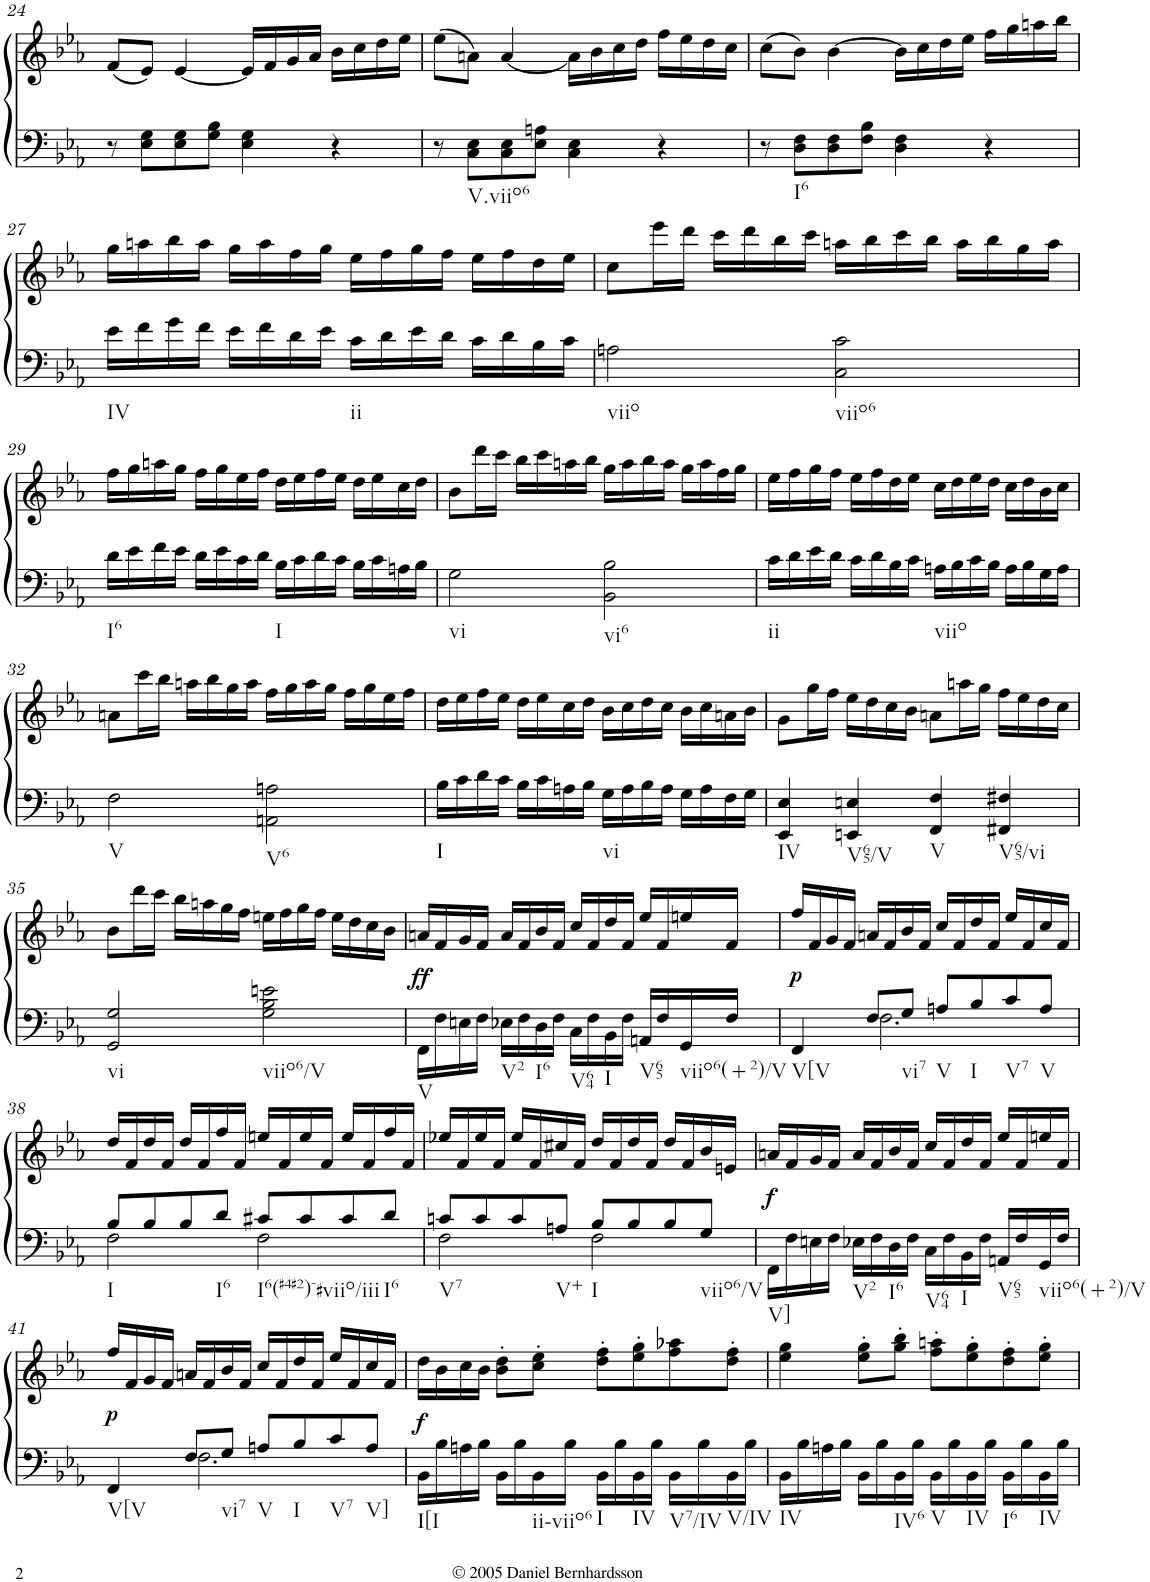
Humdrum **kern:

**kern	**kern	**dynam
*part1	*part1	*part1
*staff2	*staff1	*staff1/2
*I"Piano	*	*
*I'Pno.	*	*
!!LO:PB:g=z
*clefF4	*clefG2	*
*k[b-e-a-]	*k[b-e-a-]	*
*E-:	*E-:	*
*M4/4	*M4/4	*
*met(c)	*met(c)	*
=24	=24	=24
8r	(8f/L	.
8E-\ 8G\L	8e-/J)	.
8E-\ 8G\	[<4e-/	.
8G\ 8B-\J	.	.
4E-\ 4G\	16e-/LL]	.
.	16f/	.
.	16g/	.
.	16a-/JJ	.
4r	16b-\LL	.
.	16cc\	.
.	16dd\	.
.	16ee-\JJ	.
=25	=25	=25
8r	(8ee-\L	.
!LO:TX:b:t=V.viio6	!	!
8C\ 8E-\L	8an\J)	.
8C\ 8E-\	[<4a/	.
8E-\ 8An\J	.	.
4C\ 4E-\	16a\LL]	.
.	16b-\	.
.	16cc\	.
.	16dd\JJ	.
4r	16ff\LL	.
.	16ee-\	.
.	16dd\	.
.	16cc\JJ	.
=26	=26	=26
8r	(8cc\L	.
!LO:TX:b:t=I6	!	!
8D\ 8F\L	8b-\J)	.
8D\ 8F\	[>4b-\	.
8F\ 8B-\J	.	.
4D\ 4F\	16b-\LL]	.
.	16cc\	.
.	16dd\	.
.	16ee-\JJ	.
4r	16ff\LL	.
.	16gg\	.
.	16aan\	.
.	16bb-\JJ	.
!!LO:LB:g=z
=27	=27	=27
!LO:TX:b:t=IV	!	!
16e-\LL	16gg\LL	.
16f\	16aan\	.
16g\	16bb-\	.
16f\JJ	16aa\JJ	.
16e-\LL	16gg\LL	.
16f\	16aa\	.
16d\	16ff\	.
16e-\JJ	16gg\JJ	.
!LO:TX:b:t=ii	!	!
16c\LL	16ee-\LL	.
16d\	16ff\	.
16e-\	16gg\	.
16d\JJ	16ff\JJ	.
16c\LL	16ee-\LL	.
16d\	16ff\	.
16B-\	16dd\	.
16c\JJ	16ee-\JJ	.
=28	=28	=28
!LO:TX:b:t=viio	!	!
2An\	8cc\L	.
.	16eee-\L	.
.	16ddd\JJ	.
.	16ccc\LL	.
.	16ddd\	.
.	16bb-\	.
.	16ccc\JJ	.
!LO:TX:b:t=viio6	!	!
2C\ 2c\	16aan\LL	.
.	16bb-\	.
.	16ccc\	.
.	16bb-\JJ	.
.	16aa\LL	.
.	16bb-\	.
.	16gg\	.
.	16aa\JJ	.
!!LO:LB:g=z
=29	=29	=29
!LO:TX:b:t=I6	!	!
16d\LL	16ff\LL	.
16e-\	16gg\	.
16f\	16aan\	.
16e-\JJ	16gg\JJ	.
16d\LL	16ff\LL	.
16e-\	16gg\	.
16c\	16ee-\	.
16d\JJ	16ff\JJ	.
!LO:TX:b:t=I	!	!
16B-\LL	16dd\LL	.
16c\	16ee-\	.
16d\	16ff\	.
16c\JJ	16ee-\JJ	.
16B-\LL	16dd\LL	.
16c\	16ee-\	.
16An\	16cc\	.
16B-\JJ	16dd\JJ	.
=30	=30	=30
!LO:TX:b:t=vi	!	!
2G\	8b-\L	.
.	16ddd\L	.
.	16ccc\JJ	.
.	16bb-\LL	.
.	16ccc\	.
.	16aan\	.
.	16bb-\JJ	.
!LO:TX:b:t=vi6	!	!
2BB-\ 2B-\	16gg\LL	.
.	16aa\	.
.	16bb-\	.
.	16aa\JJ	.
.	16gg\LL	.
.	16aa\	.
.	16ff\	.
.	16gg\JJ	.
=31	=31	=31
!LO:TX:b:t=ii	!	!
16c\LL	16ee-\LL	.
16d\	16ff\	.
16e-\	16gg\	.
16d\JJ	16ff\JJ	.
16c\LL	16ee-\LL	.
16d\	16ff\	.
16B-\	16dd\	.
16c\JJ	16ee-\JJ	.
!LO:TX:b:t=viio	!	!
16An\LL	16cc\LL	.
16B-\	16dd\	.
16c\	16ee-\	.
16B-\JJ	16dd\JJ	.
16A\LL	16cc\LL	.
16B-\	16dd\	.
16G\	16b-\	.
16A\JJ	16cc\JJ	.
!!LO:LB:g=z
=32	=32	=32
!LO:TX:b:t=V	!	!
2F\	8an\L	.
.	16ccc\L	.
.	16bb-\JJ	.
.	16aan\LL	.
.	16bb-\	.
.	16gg\	.
.	16aa\JJ	.
!LO:TX:b:t=V6	!	!
2AAn\ 2An\	16ff\LL	.
.	16gg\	.
.	16aa\	.
.	16gg\JJ	.
.	16ff\LL	.
.	16gg\	.
.	16ee-\	.
.	16ff\JJ	.
=33	=33	=33
!LO:TX:b:t=I	!	!
16B-\LL	16dd\LL	.
16c\	16ee-\	.
16d\	16ff\	.
16c\JJ	16ee-\JJ	.
16B-\LL	16dd\LL	.
16c\	16ee-\	.
16An\	16cc\	.
16B-\JJ	16dd\JJ	.
!LO:TX:b:t=vi	!	!
16G\LL	16b-\LL	.
16A\	16cc\	.
16B-\	16dd\	.
16A\JJ	16cc\JJ	.
16G\LL	16b-\LL	.
16A\	16cc\	.
16F\	16an\	.
16G\JJ	16b-\JJ	.
=34	=34	=34
!LO:TX:b:t=IV	!	!
4EE-/ 4E-/	8g\L	.
.	16gg\L	.
.	16ff\JJ	.
!LO:TX:b:t=V65/V	!	!
4EEn/ 4En/	16ee-\LL	.
.	16dd\	.
.	16cc\	.
.	16b-\JJ	.
!LO:TX:b:t=V	!	!
4FF/ 4F/	8an\L	.
.	16aan\L	.
.	16gg\JJ	.
!LO:TX:b:t=V65/vi	!	!
4FF#X/ 4F#X/	16ff\LL	.
.	16ee-\	.
.	16dd\	.
.	16cc\JJ	.
!!LO:LB:g=z
=35	=35	=35
!LO:TX:b:t=vi	!	!
2GG/ 2G/	8b-\L	.
.	16ddd\L	.
.	16ccc\JJ	.
.	16bb-\LL	.
.	16aan\	.
.	16gg\	.
.	16ff\JJ	.
!LO:TX:b:t=viio6/V	!	!
2G\ 2B-\ 2en\	16een\LL	.
.	16ff\	.
.	16gg\	.
.	16ff\JJ	.
.	16ee\LL	.
.	16dd\	.
.	16cc\	.
.	16b-\JJ	.
=36	=36	=36
!LO:TX:b:t=V	!	!
!	!	!LO:DY:b
16FF\LL	16an/LL	ff
16F\	16f/	.
16En\	16g/	.
16F\JJ	16f/JJ	.
!LO:TX:b:t=V2	!	!
16E-X\LL	16a/LL	.
16F\	16f/	.
!LO:TX:b:t=I6	!	!
16D\	16b-/	.
16F\JJ	16f/JJ	.
!LO:TX:b:t=V64	!	!
16C\LL	16cc/LL	.
16F\	16f/	.
!LO:TX:b:t=I	!	!
16BB-\	16dd/	.
16F\JJ	16f/JJ	.
!LO:TX:b:t=V65	!	!
16AAn/LL	16ee-/LL	.
16F/	16f/	.
!LO:TX:b:t=viio6(+2)/V	!	!
16GG/	16een/	.
16F/JJ	16f/JJ	.
=37	=37	=37
*^	*	*
!LO:TX:b:t=V[V	!	!	!
!	!	!	!LO:DY:b
4FF/	4ryy	16ff/LL	p
.	.	16f/	.
.	.	16g/	.
.	.	16f/JJ	.
8F/L	2.F\	16an/LL	.
.	.	16f/	.
!LO:TX:b:t=vi7	!	!	!
8G/J	.	16b-/	.
.	.	16f/JJ	.
!LO:TX:b:t=V	!	!	!
8An/L	.	16cc/LL	.
.	.	16f/	.
!LO:TX:b:t=I	!	!	!
8B-/	.	16dd/	.
.	.	16f/JJ	.
!LO:TX:b:t=V7	!	!	!
8c/	.	16ee-/LL	.
.	.	16f/	.
!LO:TX:b:t=V	!	!	!
8A/J	.	16cc/	.
.	.	16f/JJ	.
!!LO:LB:g=z
=38	=38	=38	=38
!LO:TX:b:t=I	!	!	!
8B-/L	2F\	16dd/LL	.
.	.	16f/	.
8B-/	.	16dd/	.
.	.	16f/JJ	.
8B-/	.	16dd/LL	.
.	.	16f/	.
!LO:TX:b:t=I6	!	!	!
8d/J	.	16ff/	.
.	.	16f/JJ	.
!LO:TX:b:t=I6(#4#2)-#viio/iii	!	!	!
8c#X/L	2F\	16een/LL	.
.	.	16f/	.
8c#/	.	16ee/	.
.	.	16f/JJ	.
8c#/	.	16ee/LL	.
.	.	16f/	.
!LO:TX:b:t=I6	!	!	!
8d/J	.	16ff/	.
.	.	16f/JJ	.
=39	=39	=39	=39
!LO:TX:b:t=V7	!	!	!
8cn/L	2F\	16ee-X/LL	.
.	.	16f/	.
8c/	.	16ee-/	.
.	.	16f/JJ	.
8c/	.	16ee-/LL	.
.	.	16f/	.
!LO:TX:b:t=V+	!	!	!
8An/J	.	16cc#X/	.
.	.	16f/JJ	.
!LO:TX:b:t=I	!	!	!
8B-/L	2F\	16dd/LL	.
.	.	16f/	.
8B-/	.	16dd/	.
.	.	16f/JJ	.
8B-/	.	16dd/LL	.
.	.	16f/	.
!LO:TX:b:t=viio6/V	!	!	!
8G/J	.	16b-/	.
.	.	16en/JJ	.
*v	*v	*	*
=40	=40	=40
!LO:TX:b:t=V]	!	!
!	!	!LO:DY:b
16FF\LL	16an/LL	f
16F\	16f/	.
16En\	16g/	.
16F\JJ	16f/JJ	.
!LO:TX:b:t=V2	!	!
16E-X\LL	16a/LL	.
16F\	16f/	.
!LO:TX:b:t=I6	!	!
16D\	16b-/	.
16F\JJ	16f/JJ	.
!LO:TX:b:t=V64	!	!
16C\LL	16cc/LL	.
16F\	16f/	.
!LO:TX:b:t=I	!	!
16BB-\	16dd/	.
16F\JJ	16f/JJ	.
!LO:TX:b:t=V65	!	!
16AAn/LL	16ee-/LL	.
16F/	16f/	.
!LO:TX:b:t=viio6(+2)/V	!	!
16GG/	16een/	.
16F/JJ	16f/JJ	.
!!LO:LB:g=z
=41	=41	=41
*^	*	*
!LO:TX:b:t=V[V	!	!	!
!	!	!	!LO:DY:b
4FF/	4ryy	16ff/LL	p
.	.	16f/	.
.	.	16g/	.
.	.	16f/JJ	.
8F/L	2.F\	16an/LL	.
.	.	16f/	.
!LO:TX:b:t=vi7	!	!	!
8G/J	.	16b-/	.
.	.	16f/JJ	.
!LO:TX:b:t=V	!	!	!
8An/L	.	16cc/LL	.
.	.	16f/	.
!LO:TX:b:t=I	!	!	!
8B-/	.	16dd/	.
.	.	16f/JJ	.
!LO:TX:b:t=V7	!	!	!
8c/	.	16ee-/LL	.
.	.	16f/	.
!LO:TX:b:t=V]	!	!	!
8A/J	.	16cc/	.
.	.	16f/JJ	.
*v	*v	*	*
=42	=42	=42
!LO:TX:b:t=I[I	!	!
!	!	!LO:DY:b
16BB-\LL	16dd\LL	f
16B-\	16b-\	.
16An\	16cc\	.
16B-\JJ	16b-\JJ	.
16BB-\LL	8b-\' 8dd\'L	.
16B-\	.	.
!LO:TX:b:t=ii-viio6	!	!
16BB-\	8cc\' 8ee-\'J	.
16B-\JJ	.	.
!LO:TX:b:t=I	!	!
16BB-\LL	8dd\' 8ff\'L	.
16B-\	.	.
!LO:TX:b:t=IV	!	!
16BB-\	8ee-\' 8gg\'	.
16B-\JJ	.	.
!LO:TX:b:t=V7/IV	!	!
16BB-\LL	8ff\ 8aa-X\	.
16B-\	.	.
!LO:TX:b:t=V/IV	!	!
16BB-\	8dd\' 8ff\'J	.
16B-\JJ	.	.
=43	=43	=43
!LO:TX:b:t=IV	!	!
16BB-\LL	4ee-\ 4gg\	.
16B-\	.	.
16An\	.	.
16B-\JJ	.	.
16BB-\LL	8ee-\' 8gg\'L	.
16B-\	.	.
!LO:TX:b:t=IV6	!	!
16BB-\	8gg\' 8bb-\'J	.
16B-\JJ	.	.
!LO:TX:b:t=V	!	!
16BB-\LL	8ff\' 8aan\'L	.
16B-\	.	.
!LO:TX:b:t=IV	!	!
16BB-\	8ee-\' 8gg\'	.
16B-\JJ	.	.
!LO:TX:b:t=I6	!	!
16BB-\LL	8dd\' 8ff\'	.
16B-\	.	.
!LO:TX:b:t=IV	!	!
16BB-\	8ee-\' 8gg\'J	.
16B-\JJ	.	.
=	=	=
*-	*-	*-
